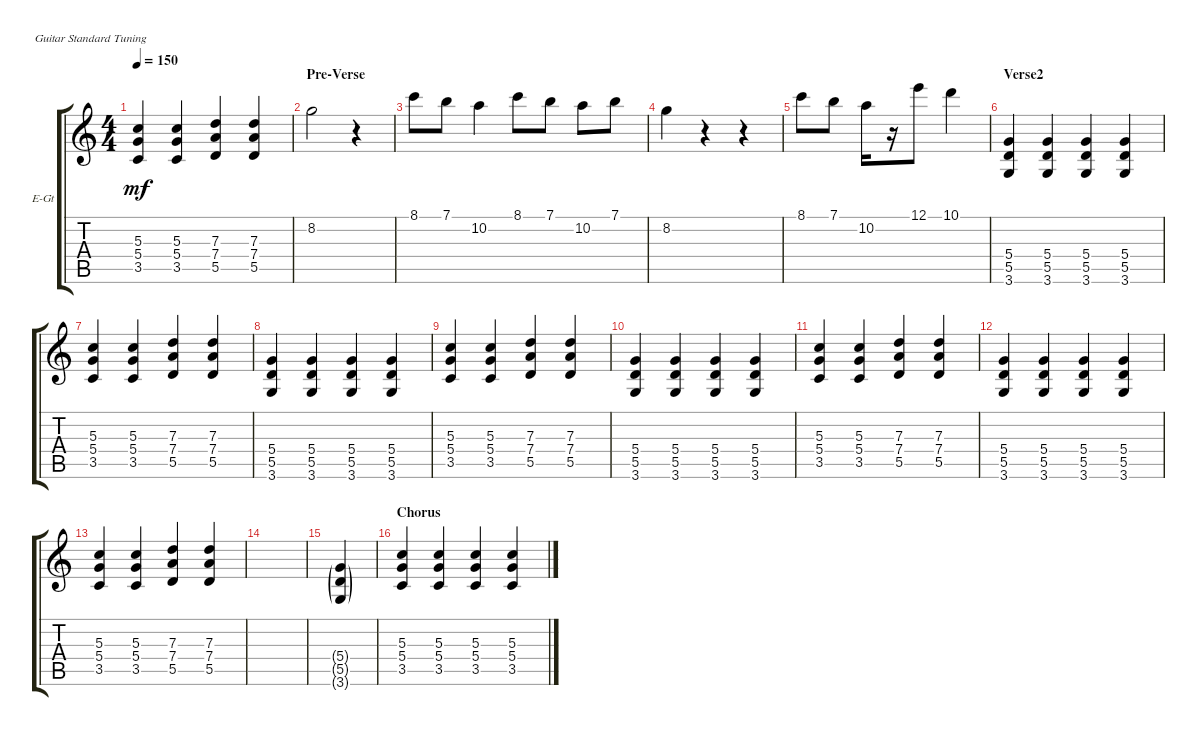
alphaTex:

\defaultSystemsLayout 4
\bracketExtendMode groupsimilarinstruments
\firstSystemTrackNameOrientation horizontal
\otherSystemsTrackNameOrientation horizontal
\track ("Melody" "E-Gt") {instrument distortionguitar}
\staff {score tabs}
\tuning (E4 B3 G3 D3 A2 E2)
\ts (4 4)
\tempo 150
\clef g2
\scale
0.333333
\ks c
(5.3 5.4 3.5).4{dy mf} (5.3 5.4 3.5).4 (7.3 7.4 5.5).4 (7.3 7.4 5.5).4 |
\section ("" "Pre-Verse")
\scale
0.333333 8.2.2 r.4 |
\scale
0.333333 8.1.8 7.1.8 10.2.4 8.1.8 7.1.8 10.2.8 7.1.8 |
\scale
0.333333 8.2.4 r.4 r.4 |
\scale
0.333333 8.1.8 7.1.8 10.2.16 r.16 12.1.8 10.1.4 |
\section ("" "Verse2")
\scale
0.333333 (3.6 5.5 5.4).4 (3.6 5.5 5.4).4 (3.6 5.5 5.4).4 (3.6 5.5 5.4).4 |
\scale
0.333333 (5.3 5.4 3.5).4 (5.3 5.4 3.5).4 (7.3 7.4 5.5).4 (7.3 7.4 5.5).4 |
\scale
0.333333 (3.6 5.5 5.4).4 (3.6 5.5 5.4).4 (3.6 5.5 5.4).4 (3.6 5.5 5.4).4 |
\scale
0.333333 (5.3 5.4 3.5).4 (5.3 5.4 3.5).4 (7.3 7.4 5.5).4 (7.3 7.4 5.5).4 |
\scale
0.333333 (3.6 5.5 5.4).4 (3.6 5.5 5.4).4 (3.6 5.5 5.4).4 (3.6 5.5 5.4).4 |
\scale
0.333333 (5.3 5.4 3.5).4 (5.3 5.4 3.5).4 (7.3 7.4 5.5).4 (7.3 7.4 5.5).4 |
\scale
0.333333 (3.6 5.5 5.4).4 (3.6 5.5 5.4).4 (3.6 5.5 5.4).4 (3.6 5.5 5.4).4 |
\scale
0.333333 (5.3 5.4 3.5).4 (5.3 5.4 3.5).4 (7.3 7.4 5.5).4 (7.3 7.4 5.5).4 |
\scale
0.333333 |
\scale
0.333333 (3.6{g} 5.5{g} 5.4{g}).4 |
\section ("" "Chorus")
\scale
0.333333 (5.3 5.4 3.5).4 (5.3 5.4 3.5).4 (5.3 5.4 3.5).4 (5.3 5.4 3.5).4
